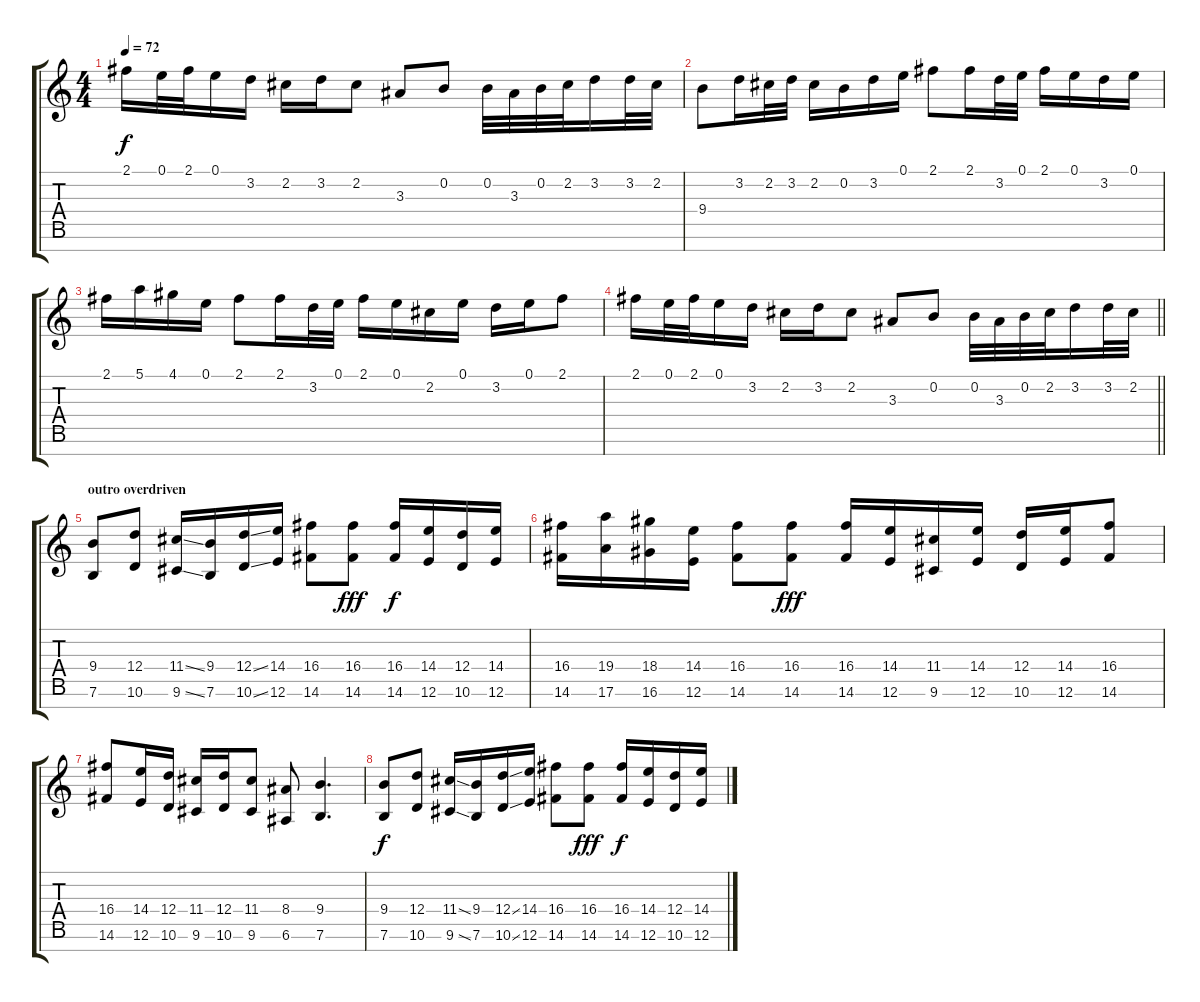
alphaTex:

\track "" {instrument overdrivenguitar}
\staff {score tabs}
\tuning (E4 B3 G3 D3 A2 E2 B1) {hide}
\ts (4 4)
\tempo 72
\clef g2
\ks c
2.1.16{dy f} 0.1.32 2.1.32 0.1.16 3.2.16 2.2.16 3.2.16 2.2.8 3.3.8 0.2.8 0.2.32 3.3.32 0.2.32 2.2.32 3.2.16 3.2.32 2.2.32 |
9.4.8 3.2.16 2.2.32 3.2.32 2.2.16 0.2.16 3.2.16 0.1.16 2.1.8 2.1.16 3.2.32 0.1.32 2.1.16 0.1.16 3.2.16 0.1.16 |
2.1.16 5.1.16 4.1.16 0.1.16 2.1.8 2.1.16 3.2.32 0.1.32 2.1.16 0.1.16 2.2.16 0.1.16 3.2.16 0.1.16 2.1.8 |
\barLineRight lightlight
2.1.16 0.1.32 2.1.32 0.1.16 3.2.16 2.2.16 3.2.16 2.2.8 3.3.8 0.2.8 0.2.32 3.3.32 0.2.32 2.2.32 3.2.16 3.2.32 2.2.32 |
\section ("" "outro overdriven")
(9.4 7.6).8{volume 11 instrument overdrivenguitar} (12.4 10.6).8 (11.4{ss} 9.6{ss}).16 (9.4 7.6).16 (12.4{ss} 10.6{ss}).16 (14.4 12.6).16 (16.4 14.6).8 (16.4 14.6).8{dy fff} (16.4 14.6).16{dy f} (14.4 12.6).16 (12.4 10.6).16 (14.4 12.6).16 |
(16.4 14.6).16 (19.4 17.6).16 (18.4 16.6).16 (14.4 12.6).16 (16.4 14.6).8 (16.4 14.6).8{dy fff} (16.4 14.6).16 (14.4 12.6).16 (11.4 9.6).16 (14.4 12.6).16 (12.4 10.6).16 (14.4 12.6).16 (16.4 14.6).8 |
(16.4 14.6).8 (14.4 12.6).16 (12.4 10.6).16 (11.4 9.6).16 (12.4 10.6).16 (11.4 9.6).8 (8.4 6.6).8 (9.4 7.6).4{d} |
(9.4 7.6).8{dy f} (12.4 10.6).8 (11.4{ss} 9.6{ss}).16 (9.4 7.6).16 (12.4{ss} 10.6{ss}).16 (14.4 12.6).16 (16.4 14.6).8 (16.4 14.6).8{dy fff} (16.4 14.6).16{dy f} (14.4 12.6).16 (12.4 10.6).16 (14.4 12.6).16
